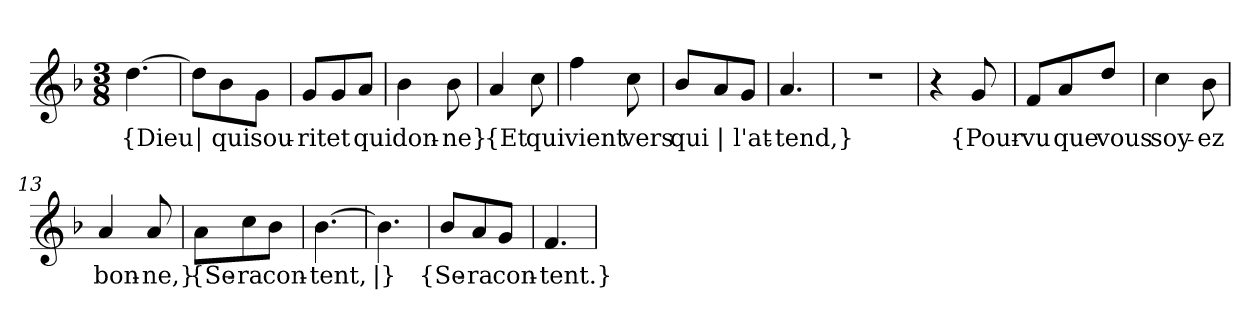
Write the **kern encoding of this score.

**kern	**text
*part1	*part1
*staff1	*staff1
*clefG2	*
*k[b-]	*
*M3/8	*
=1	=1
!	!LO:LY:b
[4.dd\	{Dieu
=2	=2
!	!LO:LY:b
8dd\L]	|
!	!LO:LY:b
8b-\	qui
!	!LO:LY:b
8g\J	sou-
=3	=3
!	!LO:LY:b
8g/L	-rit
!	!LO:LY:b
8g/	et
!	!LO:LY:b
8a/J	qui
=4	=4
!	!LO:LY:b
4b-\	don-
!	!LO:LY:b
8b-\	-ne}
=5	=5
!	!LO:LY:b
4a/	{Et
!	!LO:LY:b
8cc\	qui
=6	=6
!	!LO:LY:b
4ff\	vient
!	!LO:LY:b
8cc\	vers
=7	=7
!	!LO:LY:b
8b-/L	qui
!	!LO:LY:b
8a/	|
!	!LO:LY:b
8g/J	l'at-
=8	=8
!	!LO:LY:b
4.a/	-tend,}
=9	=9
4.r	.
=10	=10
4r	.
!	!LO:LY:b
8g/	{Pour-
=11	=11
!	!LO:LY:b
8f/L	-vu
!	!LO:LY:b
8a/	que
!	!LO:LY:b
8dd/J	vous
!!LO:LB:g=z
=12	=12
!	!LO:LY:b
4cc\	soy-
!	!LO:LY:b
8b-\	-ez
=13	=13
!	!LO:LY:b
4a/	bon-
!	!LO:LY:b
8a/	-ne,}
=14	=14
!	!LO:LY:b
8a\L	{Se-
!	!LO:LY:b
8cc\	-ra
!	!LO:LY:b
8b-\J	con-
=15	=15
!	!LO:LY:b
[4.b-\	-tent,
=16	=16
!	!LO:LY:b
4.b-\]	|}
=17	=17
!	!LO:LY:b
8b-/L	{Se-
!	!LO:LY:b
8a/	-ra
!	!LO:LY:b
8g/J	con-
=18	=18
!	!LO:LY:b
4.f/	-tent.}
=	=
*-	*-
